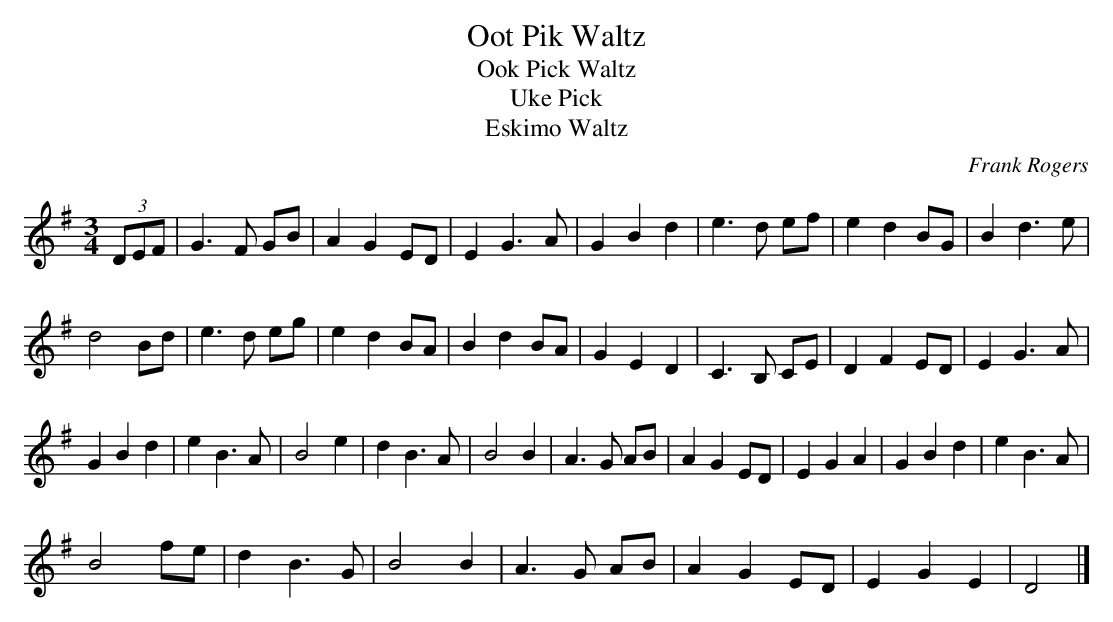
X:1
T:Oot Pik Waltz
T:Ook Pick Waltz
T:Uke Pick
T:Eskimo Waltz
C:Frank Rogers
M:3/4
L:1/4
K:G
(3D/E/F/|G> F G/B/|A G E/D/|E G> A| G B d|e>d e/f/|e d B/G/|B d>e|
d2 B/d/|e>d e/g/|e d B/A/|B d B/A/|G E D|C> B, C/E/|D F E/D/|E G> A|
G B d|e B> A|B2 e|d B> A|B2 B|A> G A/B/|A G E/D/|E G A|G B d|e B> A|
B2 f/e/|d B>G|B2 B|A> G A/B/|A G E/D/|E G E|D2|]
